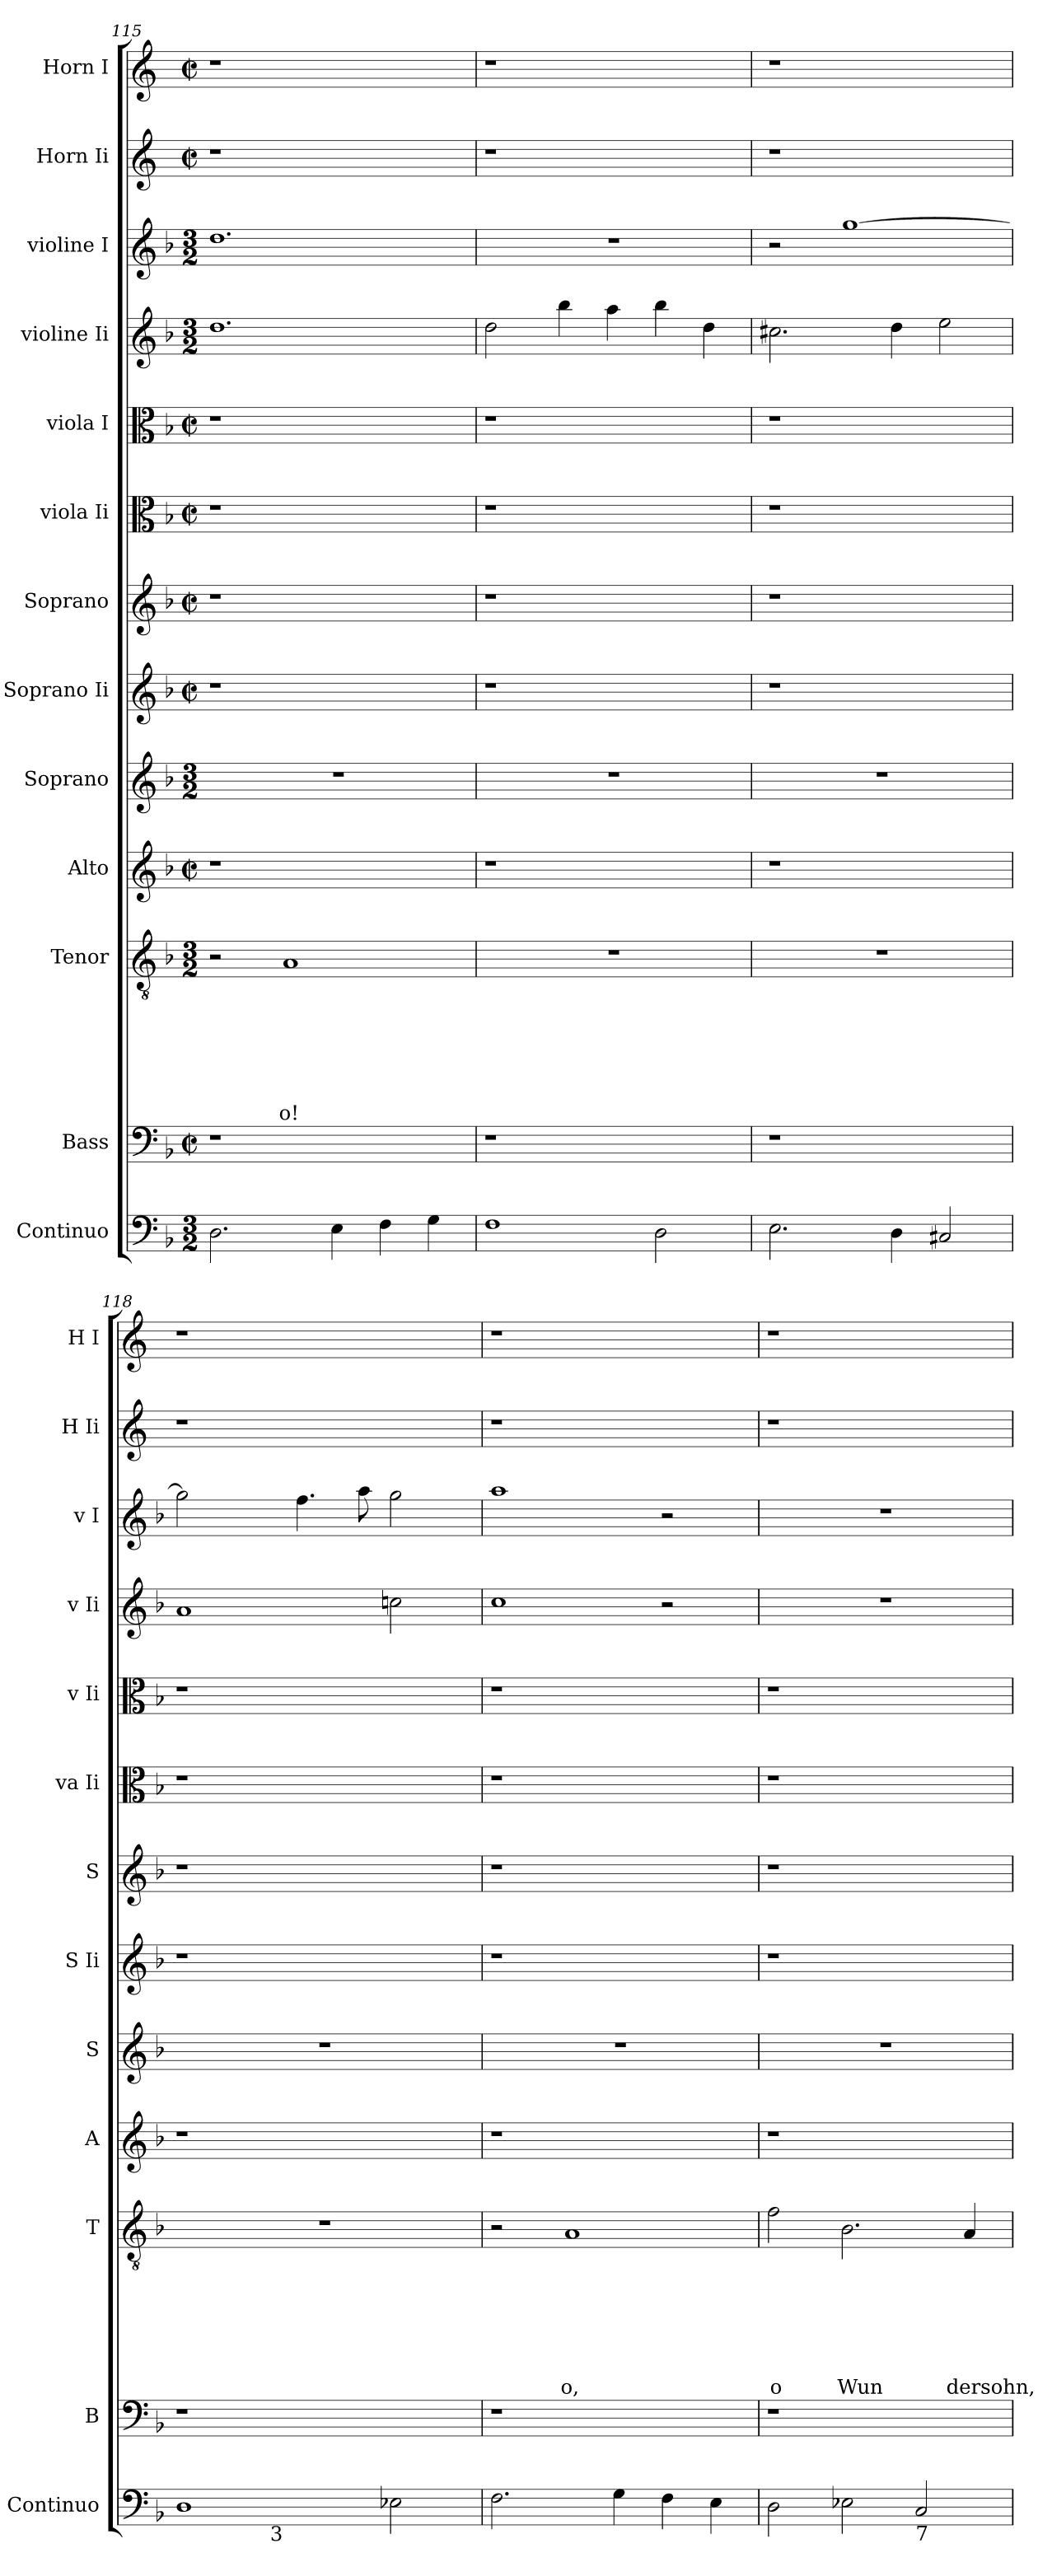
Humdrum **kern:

**kern	**kern	**kern	**text	**text	**text	**text	**text	**text	**text	**kern	**kern	**kern	**kern	**kern	**kern	**kern	**kern	**kern	**kern
*part13	*part12	*part11	*part11	*part11	*part11	*part11	*part11	*part11	*part11	*part10	*part9	*part8	*part7	*part6	*part5	*part4	*part3	*part2	*part1
*staff13	*staff12	*staff11	*staff11	*staff11	*staff11	*staff11	*staff11	*staff11	*staff11	*staff10	*staff9	*staff8	*staff7	*staff6	*staff5	*staff4	*staff3	*staff2	*staff1
*I"Continuo	*I"Bass	*I"Tenor	*	*	*	*	*	*	*	*I"Alto	*I"Soprano	*I"Soprano Ii	*I"Soprano	*I"viola Ii	*I"viola I	*I"violine Ii	*I"violine I	*I"Horn Ii	*I"Horn I
*I'Continuo	*I'B	*I'T	*	*	*	*	*	*	*	*I'A	*I'S	*I'S Ii	*I'S	*I'va Ii	*I'v Ii	*I'v Ii	*I'v I	*I'H Ii	*I'H I
*clefF4	*clefF4	*clefGv2	*	*	*	*	*	*	*	*clefG2	*clefG2	*clefG2	*clefG2	*clefC3	*clefC3	*clefG2	*clefG2	*clefG2	*clefG2
*	*	*	*	*	*	*	*	*	*	*	*	*	*	*	*	*	*	*ITrd-3c-5	*ITrd-3c-5
*k[b-]	*k[b-]	*k[b-]	*	*	*	*	*	*	*	*k[b-]	*k[b-]	*k[b-]	*k[b-]	*k[b-]	*k[b-]	*k[b-]	*k[b-]	*k[b-]	*k[b-]
*F:	*F:	*F:	*	*	*	*	*	*	*	*F:	*F:	*F:	*F:	*F:	*F:	*F:	*F:	*F:	*F:
*M3/2	*M2/2	*M3/2	*	*	*	*	*	*	*	*M2/2	*M3/2	*M2/2	*M2/2	*M2/2	*M2/2	*M3/2	*M3/2	*M2/2	*M2/2
*	*met(c|)	*	*	*	*	*	*	*	*	*met(c|)	*	*met(c|)	*met(c|)	*met(c|)	*met(c|)	*	*	*met(c|)	*met(c|)
=115	=115	=115	=115	=115	=115	=115	=115	=115	=115	=115	=115	=115	=115	=115	=115	=115	=115	=115	=115
2.D\	1r	2r	.	.	.	.	.	.	.	1r	1.r	1r	1r	1r	1r	1.dd	1.dd	1r	1r
!	!	!	!	!	!	!	!	!	!LO:LY:b	!	!	!	!	!	!	!	!	!	!
.	.	1A	.	.	.	.	.	.	o!	.	.	.	.	.	.	.	.	.	.
4E\	.	.	.	.	.	.	.	.	.	.	.	.	.	.	.	.	.	.	.
4F>\	2ryy	.	.	.	.	.	.	.	.	2ryy	.	2ryy	2ryy	2ryy	2ryy	.	.	2ryy	2ryy
4G\	.	.	.	.	.	.	.	.	.	.	.	.	.	.	.	.	.	.	.
=116	=116	=116	=116	=116	=116	=116	=116	=116	=116	=116	=116	=116	=116	=116	=116	=116	=116	=116	=116
!	!	!LO:N:vis=1	!	!	!	!	!	!	!	!	!	!	!	!	!	!	!LO:N:vis=1	!	!
1F>	1r	1.r	.	.	.	.	.	.	.	1r	1.r	1r	1r	1r	1r	2dd\	1.r	1r	1r
.	.	.	.	.	.	.	.	.	.	.	.	.	.	.	.	4bb-\	.	.	.
.	.	.	.	.	.	.	.	.	.	.	.	.	.	.	.	4aa\	.	.	.
2D>\	2ryy	.	.	.	.	.	.	.	.	2ryy	.	2ryy	2ryy	2ryy	2ryy	4bb-\	.	2ryy	2ryy
.	.	.	.	.	.	.	.	.	.	.	.	.	.	.	.	4dd\	.	.	.
=117	=117	=117	=117	=117	=117	=117	=117	=117	=117	=117	=117	=117	=117	=117	=117	=117	=117	=117	=117
!	!	!LO:N:vis=1	!	!	!	!	!	!	!	!	!	!	!	!	!	!	!	!	!
2.E\	1r	1.r	.	.	.	.	.	.	.	1r	1.r	1r	1r	1r	1r	2.cc#X\	2r	1r	1r
.	.	.	.	.	.	.	.	.	.	.	.	.	.	.	.	.	[>1gg	.	.
4D\	.	.	.	.	.	.	.	.	.	.	.	.	.	.	.	4dd\	.	.	.
2C#</	2ryy	.	.	.	.	.	.	.	.	2ryy	.	2ryy	2ryy	2ryy	2ryy	2ee\	.	2ryy	2ryy
!!LO:PB:g=z
=118	=118	=118	=118	=118	=118	=118	=118	=118	=118	=118	=118	=118	=118	=118	=118	=118	=118	=118	=118
!	!	!LO:N:vis=1	!	!	!	!	!	!	!	!	!	!	!	!	!	!	!	!	!
*^	*	*	*	*	*	*	*	*	*	*	*	*	*	*	*	*	*	*	*
1D>	4ryy	1r	1.r	.	.	.	.	.	.	.	1r	1.r	1r	1r	1r	1r	1a	2gg\]	1r	1r
.	8ryy	.	.	.	.	.	.	.	.	.	.	.	.	.	.	.	.	.	.	.
.	32ryy	.	.	.	.	.	.	.	.	.	.	.	.	.	.	.	.	.	.	.
!	!LO:TX:b:t=3	!	!	!	!	!	!	!	!	!	!	!	!	!	!	!	!	!	!	!
.	1ryy	.	.	.	.	.	.	.	.	.	.	.	.	.	.	.	.	.	.	.
.	.	.	.	.	.	.	.	.	.	.	.	.	.	.	.	.	.	4.ff\	.	.
.	.	.	.	.	.	.	.	.	.	.	.	.	.	.	.	.	.	8aa\	.	.
2E->\	.	2ryy	.	.	.	.	.	.	.	.	2ryy	.	2ryy	2ryy	2ryy	2ryy	2ccn\	2gg\	2ryy	2ryy
.	16.ryy	.	.	.	.	.	.	.	.	.	.	.	.	.	.	.	.	.	.	.
*v	*v	*	*	*	*	*	*	*	*	*	*	*	*	*	*	*	*	*	*	*
=119	=119	=119	=119	=119	=119	=119	=119	=119	=119	=119	=119	=119	=119	=119	=119	=119	=119	=119	=119
2.F\	1r	2r	.	.	.	.	.	.	.	1r	1.r	1r	1r	1r	1r	1cc	1aa	1r	1r
!	!	!	!	!	!	!	!	!	!LO:LY:b	!	!	!	!	!	!	!	!	!	!
.	.	1A	.	.	.	.	.	.	o,	.	.	.	.	.	.	.	.	.	.
4G\	.	.	.	.	.	.	.	.	.	.	.	.	.	.	.	.	.	.	.
4F\	2ryy	.	.	.	.	.	.	.	.	2ryy	.	2ryy	2ryy	2ryy	2ryy	2r	2r	2ryy	2ryy
4E\	.	.	.	.	.	.	.	.	.	.	.	.	.	.	.	.	.	.	.
=120	=120	=120	=120	=120	=120	=120	=120	=120	=120	=120	=120	=120	=120	=120	=120	=120	=120	=120	=120
!	!	!	!	!	!	!	!	!	!LO:LY:b	!	!	!	!	!	!	!LO:N:vis=1	!LO:N:vis=1	!	!
2D>\	1r	2f\	.	.	.	.	.	.	o	1r	1.r	1r	1r	1r	1r	1.r	1.r	1r	1r
!	!	!	!	!	!	!	!	!	!LO:LY:b	!	!	!	!	!	!	!	!	!	!
2E->\	.	2.B-\	.	.	.	.	.	.	Wun	.	.	.	.	.	.	.	.	.	.
!LO:TX:b:t=7	!	!	!	!	!	!	!	!	!	!	!	!	!	!	!	!	!	!	!
2C/	2ryy	.	.	.	.	.	.	.	.	2ryy	.	2ryy	2ryy	2ryy	2ryy	.	.	2ryy	2ryy
!	!	!	!	!	!	!	!	!	!LO:LY:b	!	!	!	!	!	!	!	!	!	!
.	.	4A/	.	.	.	.	.	.	dersohn,	.	.	.	.	.	.	.	.	.	.
=	=	=	=	=	=	=	=	=	=	=	=	=	=	=	=	=	=	=	=
*-	*-	*-	*-	*-	*-	*-	*-	*-	*-	*-	*-	*-	*-	*-	*-	*-	*-	*-	*-
